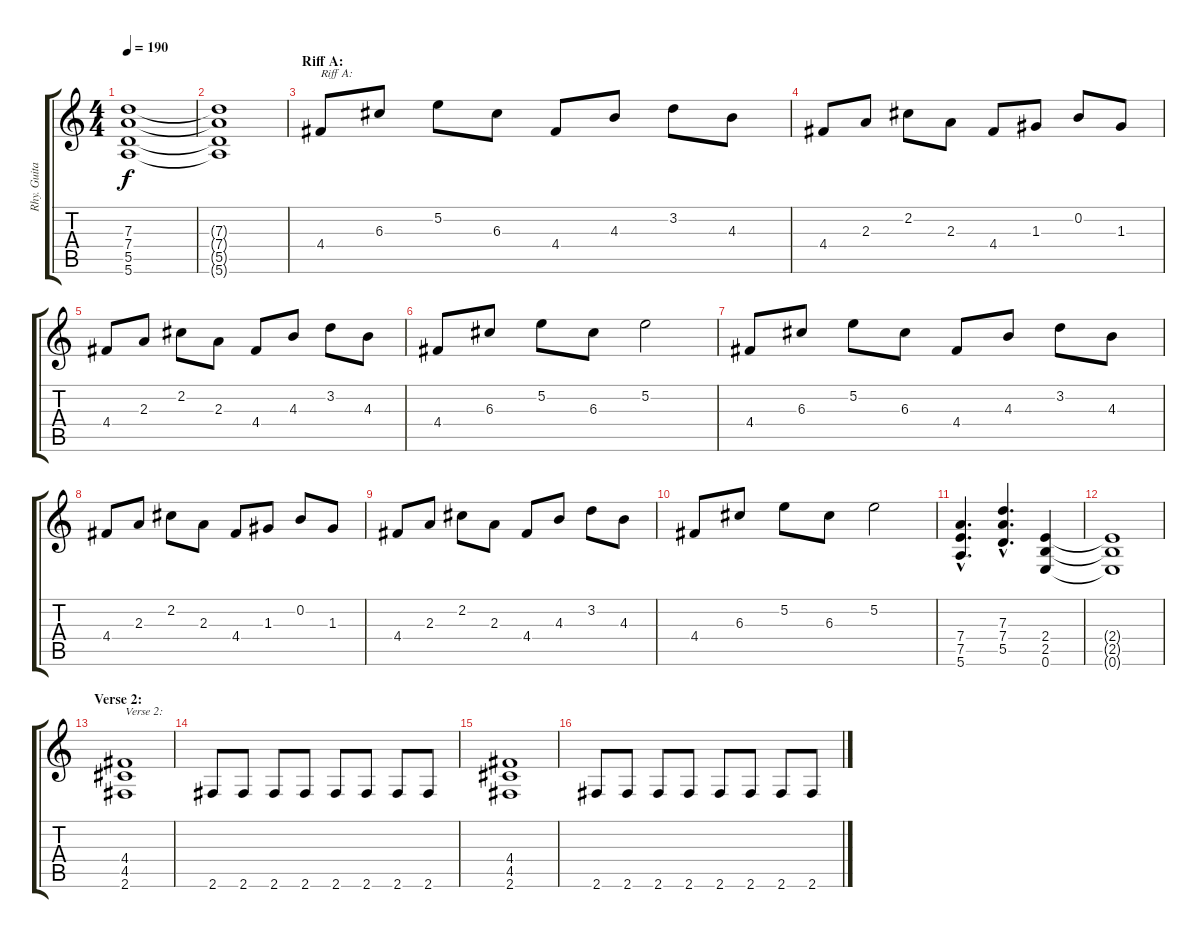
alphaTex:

\track ("Rhy. Guitar 1" "Rhy. Guita") {instrument distortionguitar}
\staff {score tabs}
\tuning (E4 B3 G3 D3 A2 E2) {hide}
\ts (4 4)
\tempo 190
\clef g2
\ks c
(7.3 7.4 5.5 5.6).1{dy f} |
(7.3{t} 7.4{t} 5.5{t} 5.6{t}).1 |
\section ("" "Riff A:")
4.4.8{txt "Riff A:"} 6.3.8 5.2.8 6.3.8 4.4.8 4.3.8 3.2.8 4.3.8 |
4.4.8 2.3.8 2.2.8 2.3.8 4.4.8 1.3.8 0.2.8 1.3.8 |
4.4.8 2.3.8 2.2.8 2.3.8 4.4.8 4.3.8 3.2.8 4.3.8 |
4.4.8 6.3.8 5.2.8 6.3.8 5.2.2 |
4.4.8 6.3.8 5.2.8 6.3.8 4.4.8 4.3.8 3.2.8 4.3.8 |
4.4.8 2.3.8 2.2.8 2.3.8 4.4.8 1.3.8 0.2.8 1.3.8 |
4.4.8 2.3.8 2.2.8 2.3.8 4.4.8 4.3.8 3.2.8 4.3.8 |
4.4.8 6.3.8 5.2.8 6.3.8 5.2.2 |
(7.4{hac} 7.5{hac} 5.6{hac}).4{d} (7.3{hac} 7.4{hac} 5.5{hac}).4{d} (2.4 2.5 0.6).4 |
(2.4{t} 2.5{t} 0.6{t}).1 |
\section ("" "Verse 2:")
(4.4 4.5 2.6).1{txt "Verse 2:"} |
2.6.8 2.6.8 2.6.8 2.6.8 2.6.8 2.6.8 2.6.8 2.6.8 |
(4.4 4.5 2.6).1 |
2.6.8 2.6.8 2.6.8 2.6.8 2.6.8 2.6.8 2.6.8 2.6.8
